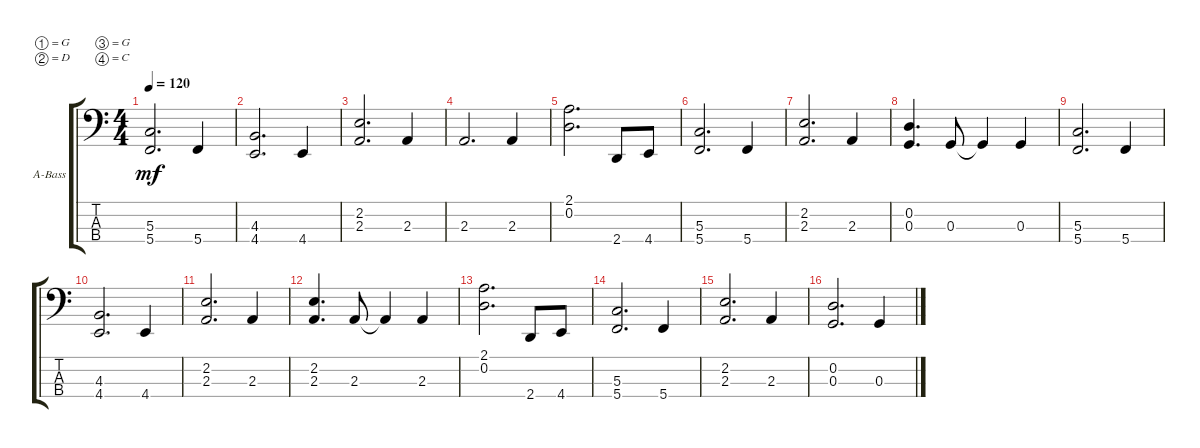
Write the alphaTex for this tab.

\defaultSystemsLayout 4
\bracketExtendMode groupsimilarinstruments
\firstSystemTrackNameOrientation horizontal
\otherSystemsTrackNameOrientation horizontal
\track ("Acoustic Bass" "A-Bass") {instrument acousticbass}
\staff {score tabs}
\tuning (G2 D2 G1 C1)
\ts (4 4)
\tempo 120
\clef f4
\ks c
(5.4 5.3).2{d dy mf} 5.4.4 |
(4.3 4.4).2{d} 4.4.4 |
(2.3 2.2).2{d} 2.3.4 |
2.3.2{d} 2.3.4 |
(0.2 2.1).2{d} 2.4.8 4.4.8 |
(5.4 5.3).2{d} 5.4.4 |
(2.2 2.3).2{d} 2.3.4 |
(0.3 0.2).4{d} 0.3.8 0.3{t}.4 0.3.4 |
(5.4 5.3).2{d} 5.4.4 |
(4.4 4.3).2{d} 4.4.4 |
(2.3 2.2).2{d} 2.3.4 |
(2.3 2.2).4{d} 2.3.8 2.3{t}.4 2.3.4 |
(0.2 2.1).2{d} 2.4.8 4.4.8 |
(5.4 5.3).2{d} 5.4.4 |
(2.3 2.2).2{d} 2.3.4 |
(0.3 0.2).2{d} 0.3.4
